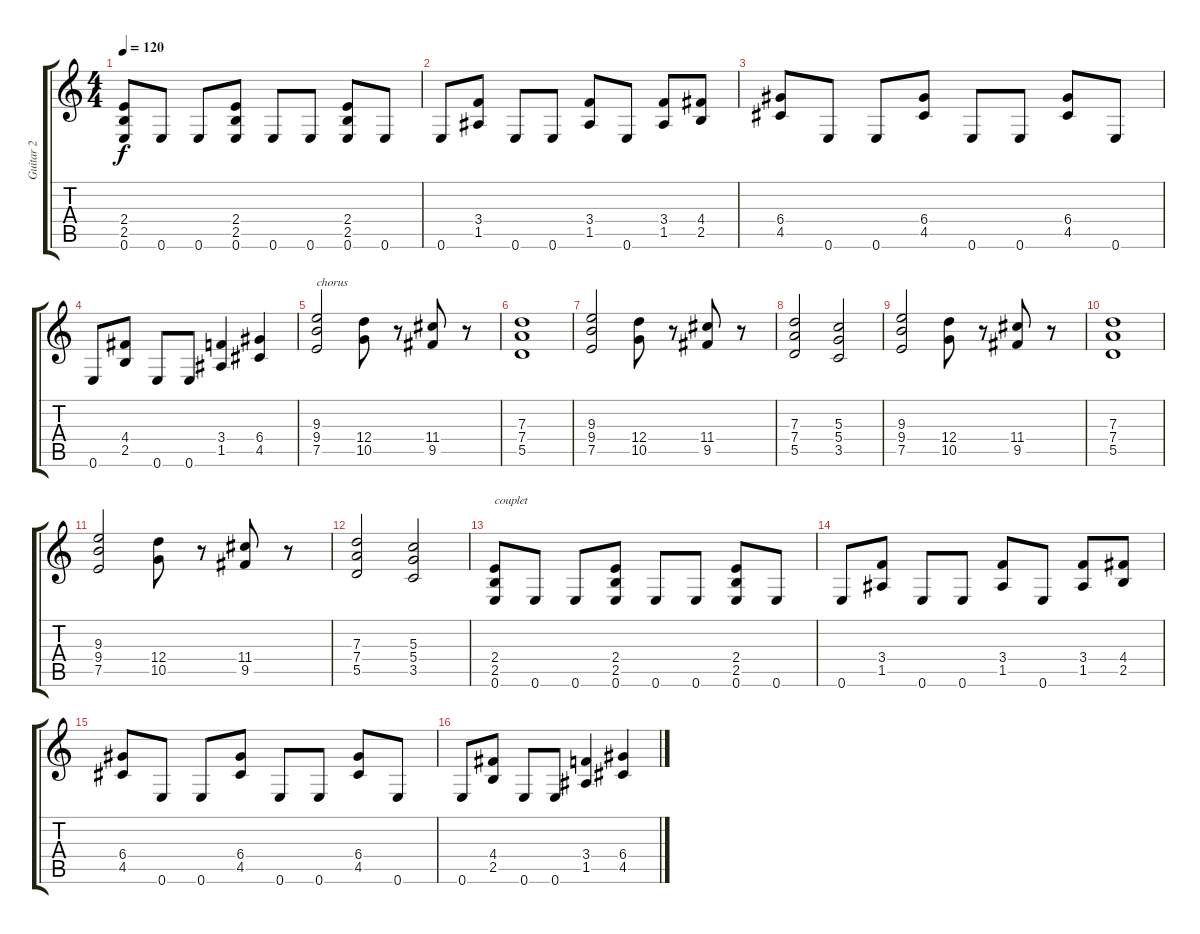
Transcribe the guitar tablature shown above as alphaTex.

\track ("Guitar 2" "Guitar 2") {instrument distortionguitar}
\staff {score tabs}
\tuning (E4 B3 G3 D3 A2 E2) {hide}
\ts (4 4)
\tempo 120
\clef g2
\ks c
(2.4 2.5 0.6).8{dy f} 0.6.8 0.6.8 (2.4 2.5 0.6).8 0.6.8 0.6.8 (2.4 2.5 0.6).8 0.6.8 |
0.6.8 (3.4 1.5).8 0.6.8 0.6.8 (3.4 1.5).8 0.6.8 (3.4 1.5).8 (4.4 2.5).8 |
(6.4 4.5).8 0.6.8 0.6.8 (6.4 4.5).8 0.6.8 0.6.8 (6.4 4.5).8 0.6.8 |
0.6.8 (4.4 2.5).8 0.6.8 0.6.8 (3.4 1.5).4 (6.4 4.5).4 |
(9.3 9.4 7.5).2{txt "chorus"} (12.4 10.5).8 r.8 (11.4 9.5).8 r.8 |
(7.3 7.4 5.5).1 |
(9.3 9.4 7.5).2 (12.4 10.5).8 r.8 (11.4 9.5).8 r.8 |
(7.3 7.4 5.5).2 (5.3 5.4 3.5).2 |
(9.3 9.4 7.5).2 (12.4 10.5).8 r.8 (11.4 9.5).8 r.8 |
(7.3 7.4 5.5).1 |
(9.3 9.4 7.5).2 (12.4 10.5).8 r.8 (11.4 9.5).8 r.8 |
(7.3 7.4 5.5).2 (5.3 5.4 3.5).2 |
(2.4 2.5 0.6).8{txt "couplet"} 0.6.8 0.6.8 (2.4 2.5 0.6).8 0.6.8 0.6.8 (2.4 2.5 0.6).8 0.6.8 |
0.6.8 (3.4 1.5).8 0.6.8 0.6.8 (3.4 1.5).8 0.6.8 (3.4 1.5).8 (4.4 2.5).8 |
(6.4 4.5).8 0.6.8 0.6.8 (6.4 4.5).8 0.6.8 0.6.8 (6.4 4.5).8 0.6.8 |
0.6.8 (4.4 2.5).8 0.6.8 0.6.8 (3.4 1.5).4 (6.4 4.5).4
